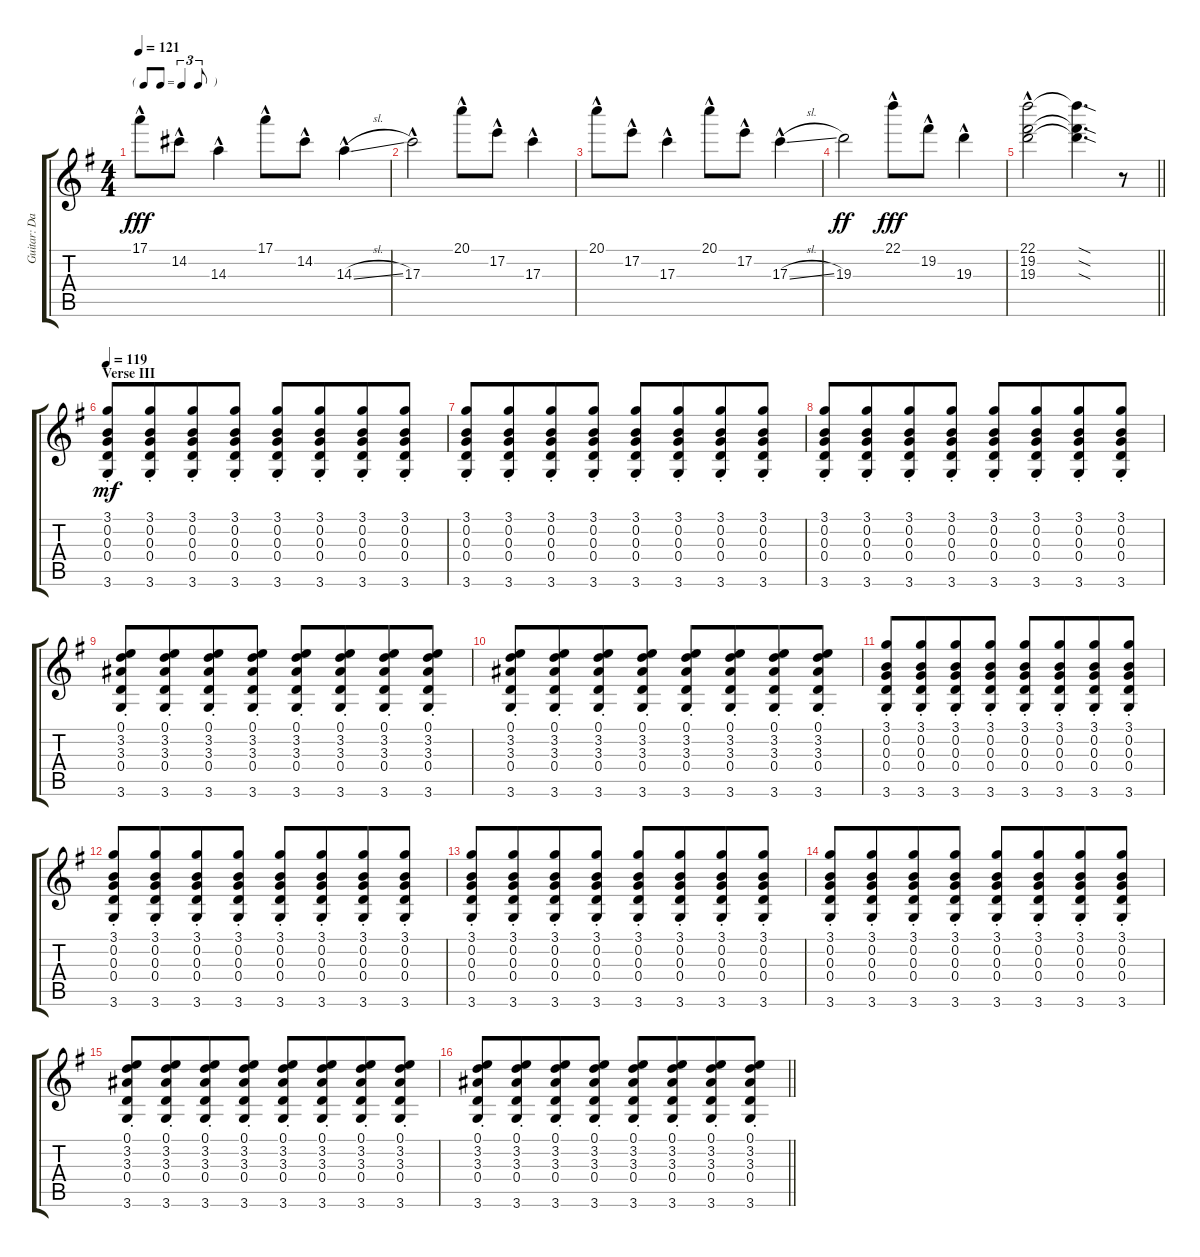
\track ("Guitar: David" "Guitar: Da") {instrument electricguitarjazz}
\staff {score tabs}
\tuning (E4 B3 G3 D3 A2 E2) {hide}
\ts (4 4)
\tf triplet8th
\tempo 121
\clef g2
\ks g
17.1{hac}.8{dy fff} 14.2{hac}.8 14.3{hac}.4 17.1{hac}.8 14.2{hac}.8 14.3{sl hac}.4 |
17.3{hac}.2 20.1{hac}.8 17.2{hac}.8 17.3{hac}.4 |
20.1{hac}.8 17.2{hac}.8 17.3{hac}.4 20.1{hac}.8 17.2{hac}.8 17.3{sl hac}.4 |
19.3.2{dy ff} 22.1{hac}.8{dy fff} 19.2{hac}.8 19.3{hac}.4 |
\barLineRight lightlight
(22.1{hac} 19.2{hac} 19.3{hac}).2 (22.1{sod t} 19.2{sod t} 19.3{sod t}).4{d} r.8 |
\section ("" "Verse III")
\tempo 119
(3.1{st} 0.2{st} 0.3{st} 0.4{st} 3.6{st}).8{dy mf} (3.1{st} 0.2{st} 0.3{st} 0.4{st} 3.6{st}).8{beam merge} (3.1{st} 0.2{st} 0.3{st} 0.4{st} 3.6{st}).8 (3.1{st} 0.2{st} 0.3{st} 0.4{st} 3.6{st}).8 (3.1{st} 0.2{st} 0.3{st} 0.4{st} 3.6{st}).8 (3.1{st} 0.2{st} 0.3{st} 0.4{st} 3.6{st}).8{beam merge} (3.1{st} 0.2{st} 0.3{st} 0.4{st} 3.6{st}).8 (3.1{st} 0.2{st} 0.3{st} 0.4{st} 3.6{st}).8 |
(3.1{st} 0.2{st} 0.3{st} 0.4{st} 3.6{st}).8 (3.1{st} 0.2{st} 0.3{st} 0.4{st} 3.6{st}).8{beam merge} (3.1{st} 0.2{st} 0.3{st} 0.4{st} 3.6{st}).8 (3.1{st} 0.2{st} 0.3{st} 0.4{st} 3.6{st}).8 (3.1{st} 0.2{st} 0.3{st} 0.4{st} 3.6{st}).8 (3.1{st} 0.2{st} 0.3{st} 0.4{st} 3.6{st}).8{beam merge} (3.1{st} 0.2{st} 0.3{st} 0.4{st} 3.6{st}).8 (3.1{st} 0.2{st} 0.3{st} 0.4{st} 3.6{st}).8 |
(3.1{st} 0.2{st} 0.3{st} 0.4{st} 3.6{st}).8 (3.1{st} 0.2{st} 0.3{st} 0.4{st} 3.6{st}).8{beam merge} (3.1{st} 0.2{st} 0.3{st} 0.4{st} 3.6{st}).8 (3.1{st} 0.2{st} 0.3{st} 0.4{st} 3.6{st}).8 (3.1{st} 0.2{st} 0.3{st} 0.4{st} 3.6{st}).8 (3.1{st} 0.2{st} 0.3{st} 0.4{st} 3.6{st}).8{beam merge} (3.1{st} 0.2{st} 0.3{st} 0.4{st} 3.6{st}).8 (3.1{st} 0.2{st} 0.3{st} 0.4{st} 3.6{st}).8 |
(0.1 3.2 3.3 0.4 3.6{st}).8 (0.1 3.2 3.3 0.4 3.6{st}).8{beam merge} (0.1 3.2 3.3 0.4 3.6{st}).8 (0.1 3.2 3.3 0.4 3.6{st}).8 (0.1 3.2 3.3 0.4 3.6{st}).8 (0.1 3.2 3.3 0.4 3.6{st}).8{beam merge} (0.1 3.2 3.3 0.4 3.6{st}).8 (0.1 3.2 3.3 0.4 3.6{st}).8 |
(0.1 3.2 3.3 0.4 3.6{st}).8 (0.1 3.2 3.3 0.4 3.6{st}).8{beam merge} (0.1 3.2 3.3 0.4 3.6{st}).8 (0.1 3.2 3.3 0.4 3.6{st}).8 (0.1 3.2 3.3 0.4 3.6{st}).8 (0.1 3.2 3.3 0.4 3.6{st}).8{beam merge} (0.1 3.2 3.3 0.4 3.6{st}).8 (0.1 3.2 3.3 0.4 3.6{st}).8 |
(3.1{st} 0.2{st} 0.3{st} 0.4{st} 3.6{st}).8 (3.1{st} 0.2{st} 0.3{st} 0.4{st} 3.6{st}).8{beam merge} (3.1{st} 0.2{st} 0.3{st} 0.4{st} 3.6{st}).8 (3.1{st} 0.2{st} 0.3{st} 0.4{st} 3.6{st}).8 (3.1{st} 0.2{st} 0.3{st} 0.4{st} 3.6{st}).8 (3.1{st} 0.2{st} 0.3{st} 0.4{st} 3.6{st}).8{beam merge} (3.1{st} 0.2{st} 0.3{st} 0.4{st} 3.6{st}).8 (3.1{st} 0.2{st} 0.3{st} 0.4{st} 3.6{st}).8 |
(3.1{st} 0.2{st} 0.3{st} 0.4{st} 3.6{st}).8 (3.1{st} 0.2{st} 0.3{st} 0.4{st} 3.6{st}).8{beam merge} (3.1{st} 0.2{st} 0.3{st} 0.4{st} 3.6{st}).8 (3.1{st} 0.2{st} 0.3{st} 0.4{st} 3.6{st}).8 (3.1{st} 0.2{st} 0.3{st} 0.4{st} 3.6{st}).8 (3.1{st} 0.2{st} 0.3{st} 0.4{st} 3.6{st}).8{beam merge} (3.1{st} 0.2{st} 0.3{st} 0.4{st} 3.6{st}).8 (3.1{st} 0.2{st} 0.3{st} 0.4{st} 3.6{st}).8 |
(3.1{st} 0.2{st} 0.3{st} 0.4{st} 3.6{st}).8 (3.1{st} 0.2{st} 0.3{st} 0.4{st} 3.6{st}).8{beam merge} (3.1{st} 0.2{st} 0.3{st} 0.4{st} 3.6{st}).8 (3.1{st} 0.2{st} 0.3{st} 0.4{st} 3.6{st}).8 (3.1{st} 0.2{st} 0.3{st} 0.4{st} 3.6{st}).8 (3.1{st} 0.2{st} 0.3{st} 0.4{st} 3.6{st}).8{beam merge} (3.1{st} 0.2{st} 0.3{st} 0.4{st} 3.6{st}).8 (3.1{st} 0.2{st} 0.3{st} 0.4{st} 3.6{st}).8 |
(3.1{st} 0.2{st} 0.3{st} 0.4{st} 3.6{st}).8 (3.1{st} 0.2{st} 0.3{st} 0.4{st} 3.6{st}).8{beam merge} (3.1{st} 0.2{st} 0.3{st} 0.4{st} 3.6{st}).8 (3.1{st} 0.2{st} 0.3{st} 0.4{st} 3.6{st}).8 (3.1{st} 0.2{st} 0.3{st} 0.4{st} 3.6{st}).8 (3.1{st} 0.2{st} 0.3{st} 0.4{st} 3.6{st}).8{beam merge} (3.1{st} 0.2{st} 0.3{st} 0.4{st} 3.6{st}).8 (3.1{st} 0.2{st} 0.3{st} 0.4{st} 3.6{st}).8 |
(0.1 3.2 3.3 0.4 3.6{st}).8 (0.1 3.2 3.3 0.4 3.6{st}).8{beam merge} (0.1 3.2 3.3 0.4 3.6{st}).8 (0.1 3.2 3.3 0.4 3.6{st}).8 (0.1 3.2 3.3 0.4 3.6{st}).8 (0.1 3.2 3.3 0.4 3.6{st}).8{beam merge} (0.1 3.2 3.3 0.4 3.6{st}).8 (0.1 3.2 3.3 0.4 3.6{st}).8 |
\barLineRight lightlight
(0.1 3.2 3.3 0.4 3.6{st}).8 (0.1 3.2 3.3 0.4 3.6{st}).8{beam merge} (0.1 3.2 3.3 0.4 3.6{st}).8 (0.1 3.2 3.3 0.4 3.6{st}).8 (0.1 3.2 3.3 0.4 3.6{st}).8 (0.1 3.2 3.3 0.4 3.6{st}).8{beam merge} (0.1 3.2 3.3 0.4 3.6{st}).8 (0.1 3.2 3.3 0.4 3.6{st}).8
